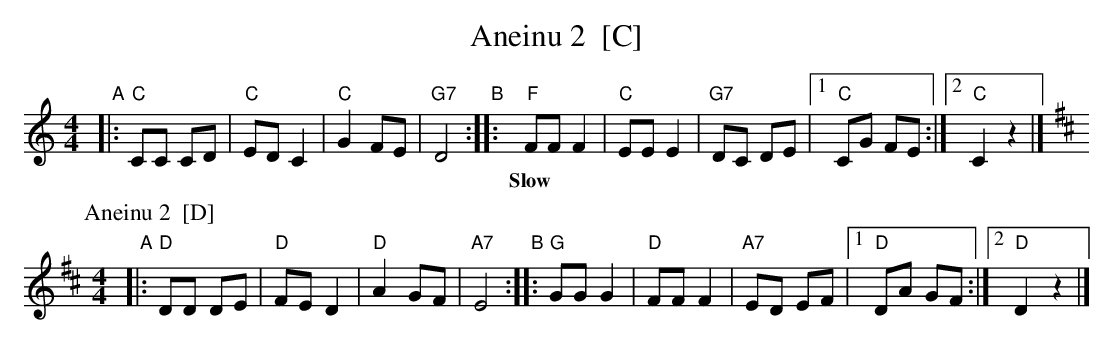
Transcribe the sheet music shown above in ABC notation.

X:1
T: Aneinu 2  [C]
M: 4/4
L: 1/8
K: C
"A"|: "C"CC CD | "C"ED C2 | "C"G2 FE | "G7"D4 \
"B":: "F"FF F2 | "C"EE E2 | "G7"DC DE |1 "C"CG FE :|2 "C"C2 z2 |]
w: Slow*** | | | | Fast
P: Aneinu 2  [D]
M: 4/4
L: 1/8
K: D
"A"|: "D"DD DE | "D"FE D2 | "D"A2 GF | "A7"E4 \
"B":: "G"GG G2 | "D"FF F2 | "A7"ED EF |1 "D"DA GF :|2 "D"D2 z2 |]
